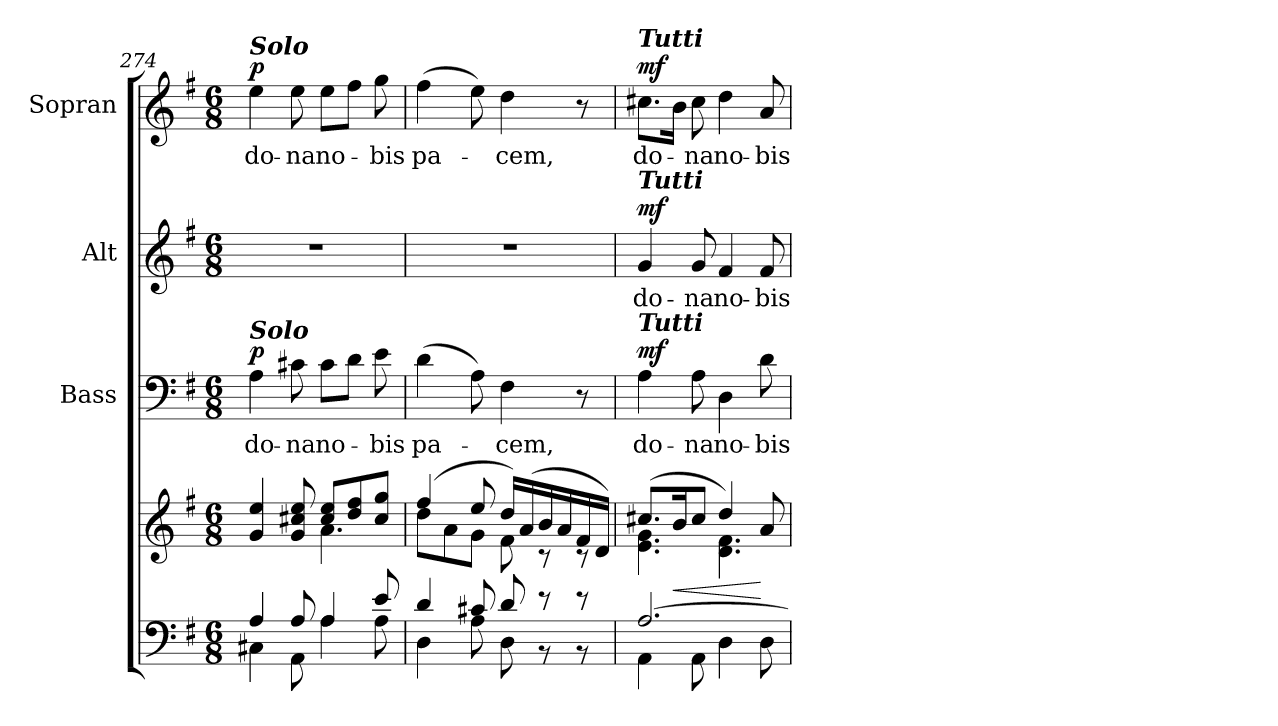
**kern	**kern	**dynam	**kern	**text	**dynam	**kern	**text	**dynam	**kern	**text	**dynam
*part4	*part4	*part4	*part3	*part3	*part3	*part2	*part2	*part2	*part1	*part1	*part1
*staff5	*staff4	*staff4/5	*staff3	*staff3	*staff3	*staff2	*staff2	*staff2	*staff1	*staff1	*staff1
*	*	*	*I"Bass	*	*	*I"Alt	*	*	*I"Sopran	*	*
*	*	*	*I'B.	*	*	*I'A.	*	*	*I'S.	*	*
*clefF4	*clefG2	*	*clefF4	*	*	*clefG2	*	*	*clefG2	*	*
*k[f#]	*k[f#]	*	*k[f#]	*	*	*k[f#]	*	*	*k[f#]	*	*
*G:	*G:	*	*G:	*	*	*G:	*	*	*G:	*	*
*M6/8	*M6/8	*	*M6/8	*	*	*M6/8	*	*	*M6/8	*	*
=274	=274	=274	=274	=274	=274	=274	=274	=274	=274	=274	=274
*^	*^	*	*	*	*	*	*	*	*	*	*
!	!	!	!	!	!	!	!	!	!	!	!LO:TX:a:Bi:t=Solo	!	!
!	!	!	!	!	!LO:TX:a:Bi:t=Solo	!	!	!	!	!	!	!	!
!	!	!	!	!	!	!LO:LY:b	!LO:DY:a	!	!	!	!	!LO:LY:b	!LO:DY:a
4A/	4C#X\	4g/ 4ee/	4.ryy	.	4A\	do-	p	2.r	.	.	4ee\	do-	p
!	!	!	!	!	!	!LO:LY:b	!	!	!	!	!	!LO:LY:b	!
8A/	8AA\	8g/ 8cc#X/ 8ee/	.	.	8c#X\	-na	.	.	.	.	8ee\	-na	.
!	!	!	!	!	!	!LO:LY:b	!	!	!	!	!	!LO:LY:b	!
4A/	4A\	8cc#/ 8ee/L	4.a\	.	8c#\L	no-	.	.	.	.	8ee\L	no-	.
.	.	8dd/ 8ff#/	.	.	8d\J	.	.	.	.	.	8ff#\J	.	.
!	!	!	!	!	!	!LO:LY:b	!	!	!	!	!	!LO:LY:b	!
8e/	8A\	8cc#/ 8gg/J	.	.	8e\	-bis	.	.	.	.	8gg\	-bis	.
=275	=275	=275	=275	=275	=275	=275	=275	=275	=275	=275	=275	=275	=275
!	!	!	!	!	!	!LO:LY:b	!	!	!	!	!	!LO:LY:b	!
4d/	4D\	(4ff#/	8dd\L	.	(>4d\	pa-	.	2.r	.	.	(>4ff#\	pa-	.
.	.	.	8a\	.	.	.	.	.	.	.	.	.	.
8c#X/	8A\	8ee/	8g\J	.	8A\)	.	.	.	.	.	8ee\)	.	.
!	!	!	!	!	!	!LO:LY:b	!	!	!	!	!	!LO:LY:b	!
8d/	8D\	16dd/LL)	8f#\	.	4F#\	-cem,	.	.	.	.	4dd\	-cem,	.
.	.	(>16a/	.	.	.	.	.	.	.	.	.	.	.
8r	8r	16b/	8rc	.	.	.	.	.	.	.	.	.	.
.	.	16a/	.	.	.	.	.	.	.	.	.	.	.
8r	8r	16f#/	8rB	.	8r	.	.	.	.	.	8r	.	.
.	.	16d/JJ)	.	.	.	.	.	.	.	.	.	.	.
!!LO:LB:g=z
=276	=276	=276	=276	=276	=276	=276	=276	=276	=276	=276	=276	=276	=276
!	!	!	!	!	!	!	!	!	!	!	!LO:TX:a:Bi:t=Tutti	!	!
!	!	!	!	!	!	!	!	!LO:TX:a:Bi:t=Tutti	!	!	!	!	!
!	!	!	!	!	!LO:TX:a:Bi:t=Tutti	!	!	!	!	!	!	!	!
!	!	!	!	!	!	!LO:LY:b	!LO:DY:a	!	!LO:LY:b	!LO:DY:a	!	!LO:LY:b	!LO:DY:a
[>2.A/	4AA\	(>8.cc#X/L	4.e\ 4.g\	.	4A\	do-	mf	4g/	do-	mf	8.cc#X\L	do-	mf
!	!	!	!	!LO:HP:b	!	!	!	!	!	!	!	!	!
.	.	16b/k	.	<	.	.	.	.	.	.	16b\Jk	.	.
!	!	!	!	!	!	!LO:LY:b	!	!	!LO:LY:b	!	!	!LO:LY:b	!
.	8AA\	8cc#/J	.	.	8A\	-na	.	8g/	-na	.	8cc#\	-na	.
!	!	!	!	!	!	!LO:LY:b	!	!	!LO:LY:b	!	!	!LO:LY:b	!
.	4D\	4dd/)	4.d\ 4.f#\	.	4D\	no-	.	4f#/	no-	.	4dd\	no-	.
!	!	!	!	!	!	!LO:LY:b	!	!	!LO:LY:b	!	!	!LO:LY:b	!
.	8D\	8a/	.	[	8d\	-bis	.	8f#/	-bis	.	8a/	-bis	.
*v	*v	*	*	*	*	*	*	*	*	*	*	*	*
*	*v	*v	*	*	*	*	*	*	*	*	*	*
=	=	=	=	=	=	=	=	=	=	=	=
*-	*-	*-	*-	*-	*-	*-	*-	*-	*-	*-	*-
